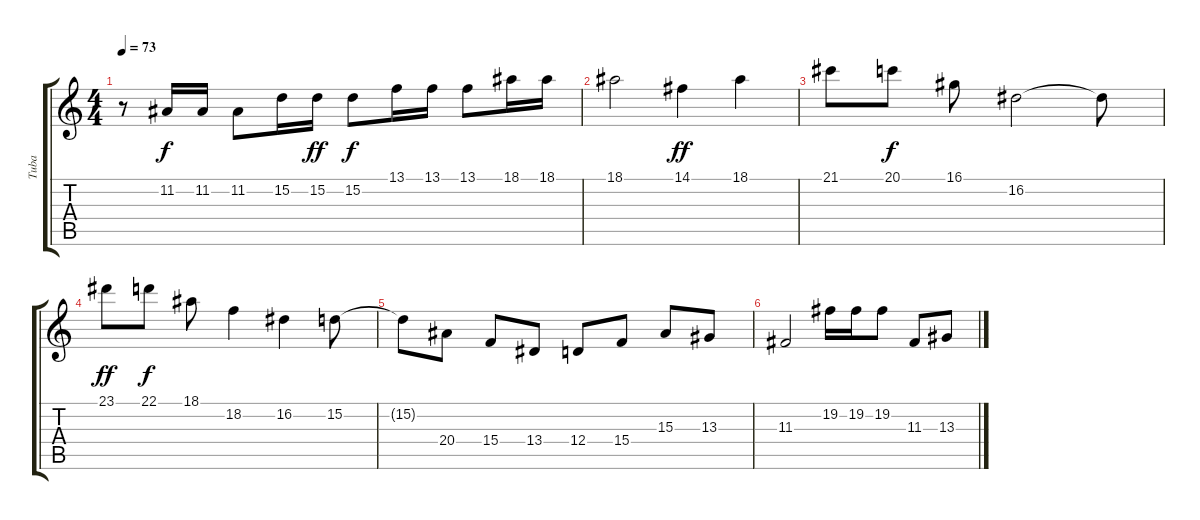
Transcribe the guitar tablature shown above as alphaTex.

\track ("Tuba" "Tuba") {instrument tuba}
\staff {score tabs}
\tuning (E4 B3 G3 D3 A2 E2) {hide}
\ts (4 4)
\tempo 73
\clef g2
\ks c
r.8{dy f} 11.2.16 11.2.16 11.2.8 15.2.16 15.2.16{dy ff} 15.2.8{dy f} 13.1.16 13.1.16 13.1.8 18.1.16 18.1.16 |
18.1.2 14.1.4{dy ff} 18.1.4 |
21.1.8{volume 0} 20.1.8{dy f} 16.1.8 16.2.2 16.2{t}.8 |
23.1.8{dy ff} 22.1.8{dy f} 18.1.8 18.2.4 16.2.4 15.2.8 |
15.2{t}.8 20.4.8 15.4.8 13.4.8 12.4.8 15.4.8 15.3.8 13.3.8 |
11.3.2 19.2.16 19.2.16 19.2.8 11.3.8 13.3.8
